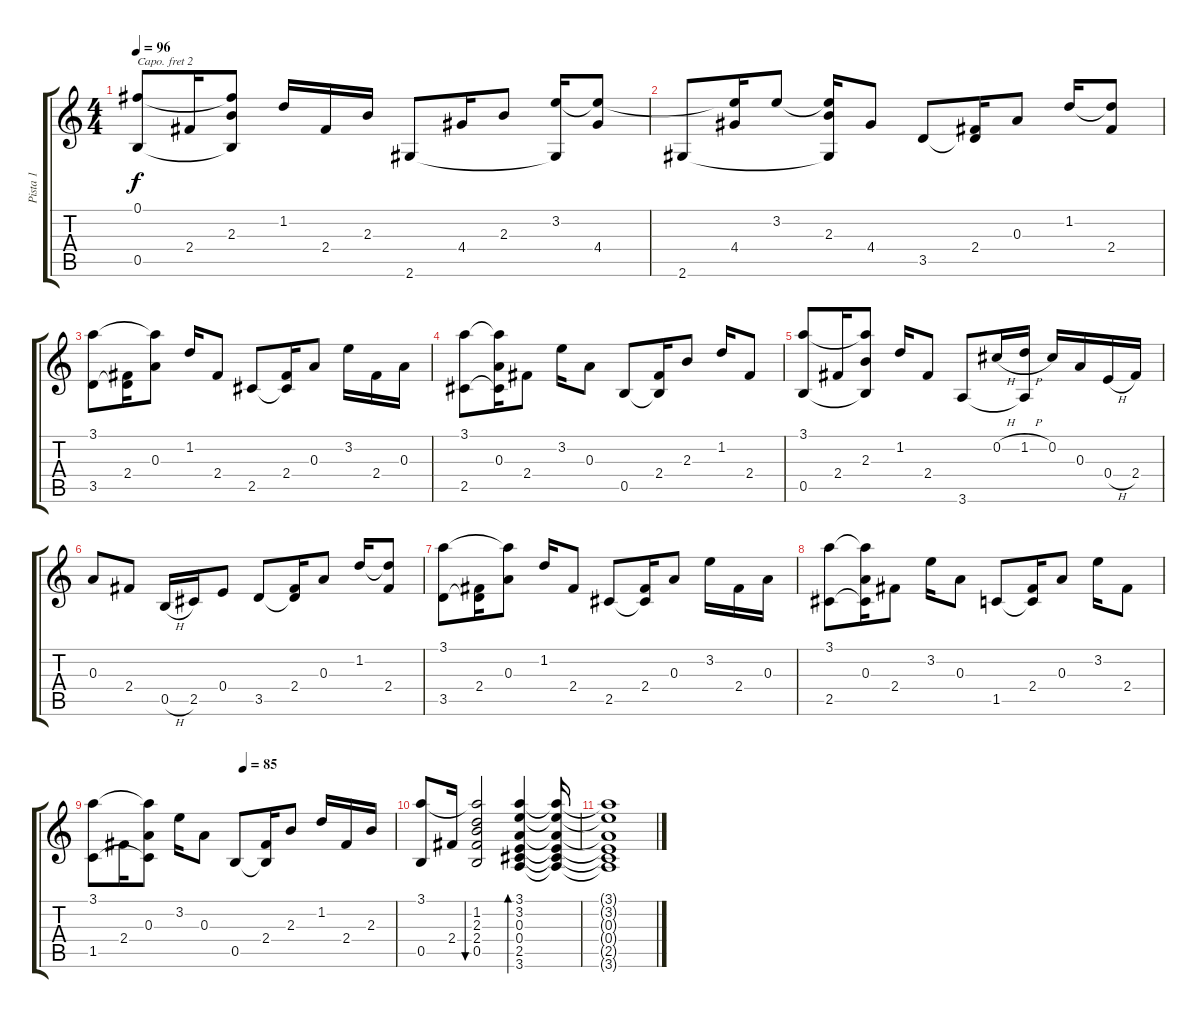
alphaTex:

\track ("Pista 1" "Pista 1") {instrument acousticguitarsteel}
\staff {score tabs}
\capo 2
\tuning (E4 B3 G3 D3 A2 E2) {hide}
\ts (4 4)
\tempo 96
\clef g2
\ks c
(0.1 0.5).8{dy f} 2.4.16 (0.1{t} 2.3 0.5{t}).8 1.2.16 2.4.16 2.3.16 2.6.8 4.4.16 2.3.8 (3.2 2.6{t}).16 (3.2{t} 4.4).8 |
2.6.8 (3.2{t} 4.4).16 3.2.8 (3.2{t} 2.3 2.6{t}).16 4.4.8 3.5.8 (2.4 3.5{t}).16 0.3.8 1.2.16 (1.2{t} 2.4).8 |
(3.1 3.5).8 (2.4 3.5{t}).16 (3.1{t} 0.3).8 1.2.16 2.4.8 2.5.8 (2.4 2.5{t}).16 0.3.8 3.2.16 2.4.16 0.3.16 |
(3.1 2.5).8 (3.1{t} 0.3 2.5{t}).16 2.4.8 3.2.16 0.3.8 0.5.8 (2.4 0.5{t}).16 2.3.8 1.2.16 2.4.8 |
(3.1 0.5).8 2.4.16 (3.1{t} 2.3 0.5{t}).8 1.2.16 2.4.8 3.6.8 0.2{h}.16 (1.2{h} 3.6{t}).16 0.2.16 0.3.16 0.4{h}.16 2.4.16 |
0.3.8 2.4.8 0.5{h}.16 2.5.16 0.4.8 3.5.8 (2.4 3.5{t}).16 0.3.8 1.2.16 (1.2{t} 2.4).8 |
(3.1 3.5).8 (2.4 3.5{t}).16 (3.1{t} 0.3).8 1.2.16 2.4.8 2.5.8 (2.4 2.5{t}).16 0.3.8 3.2.16 2.4.16 0.3.16 |
(3.1 2.5).8 (3.1{t} 0.3 2.5{t}).16 2.4.8 3.2.16 0.3.8 1.5.8 (2.4 1.5{t}).16 0.3.8 3.2.16 2.4.8 |
\tempo (85 0.5)
(3.1 1.5).8 2.4.16 (3.1{t} 0.3 1.5{t}).8 3.2.16 0.3.8 0.5.8 (2.4 0.5{t}).16 2.3.8 1.2.16 2.4.16 2.3.16 |
(3.1 0.5).8 2.4.16 (3.1{t} 1.2 2.3 2.4 0.5).2{bu 60} (3.1 3.2 0.3 0.4 2.5 3.6).4{bd 480} (3.1{t} 3.2{t} 0.3{t} 0.4{t} 2.5{t} 3.6{t}).16 |
(3.1{t} 3.2{t} 0.3{t} 0.4{t} 2.5{t} 3.6{t}).1
